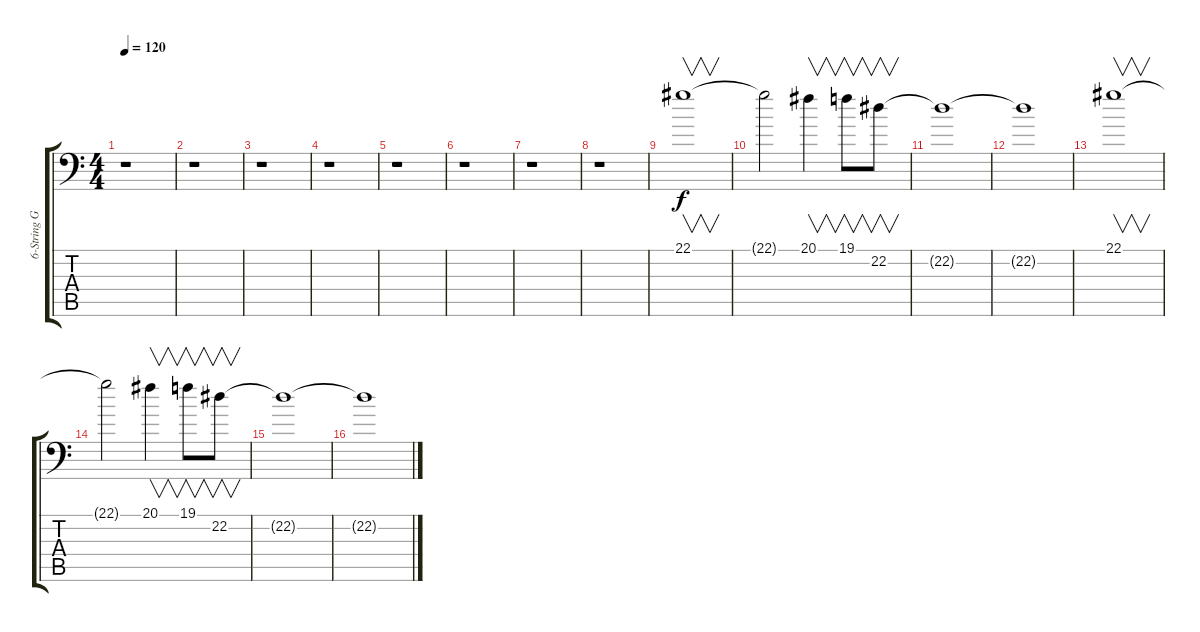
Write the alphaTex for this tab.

\track ("6-String Guitar Synth 2" "6-String G") {instrument fx8scifi}
\staff {score tabs}
\tuning (Bb3 F3 Db3 Ab2 Eb2 Bb1) {hide}
\ts (4 4)
\tempo 120
\clef f4
\ks c
r.1{dy f instrument fx8scifi} |
r.1 |
r.1 |
r.1 |
r.1 |
r.1 |
r.1 |
r.1 |
22.1.1{v} |
22.1{t}.2 20.1.4{v} 19.1.8{v} 22.2.8{v} |
22.2{t}.1 |
22.2{t}.1 |
22.1.1{v} |
22.1{t}.2 20.1.4{v} 19.1.8{v} 22.2.8{v} |
22.2{t}.1 |
22.2{t}.1
